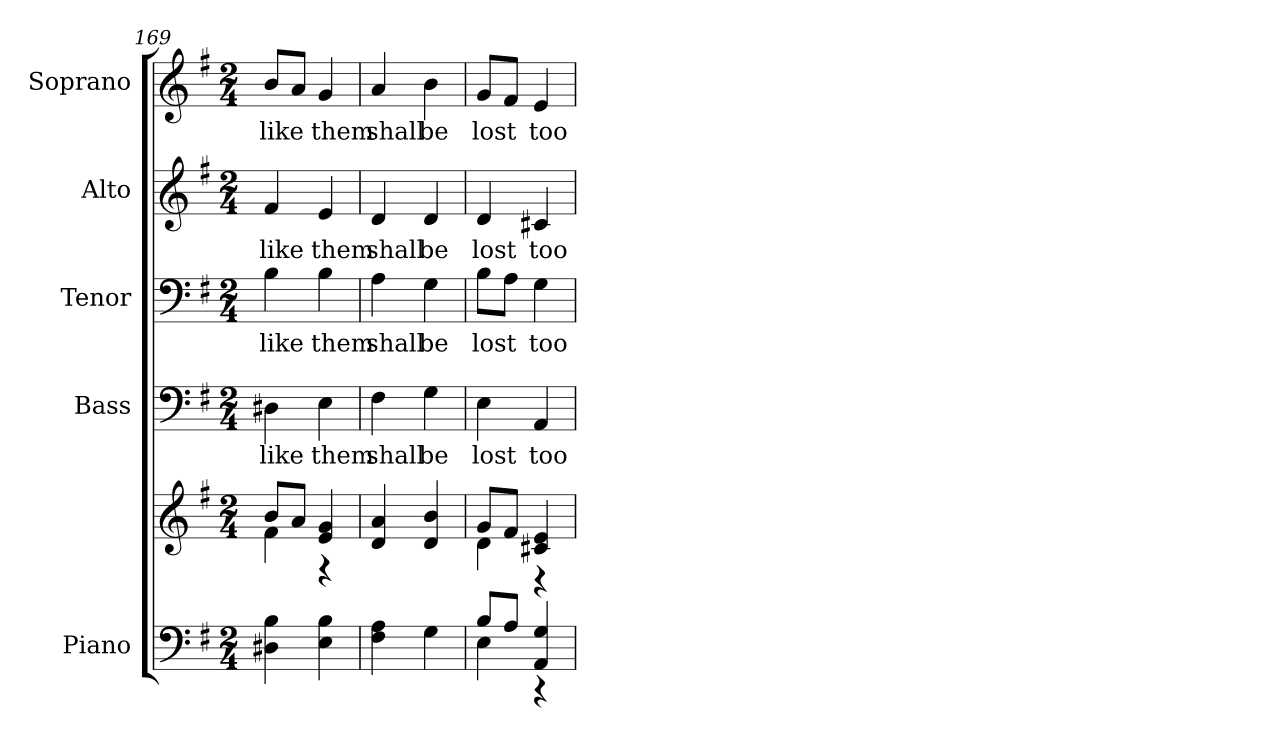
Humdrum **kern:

**kern	**kern	**kern	**text	**kern	**text	**kern	**text	**kern	**text
*part5	*part5	*part4	*part4	*part3	*part3	*part2	*part2	*part1	*part1
*staff6	*staff5	*staff4	*staff4	*staff3	*staff3	*staff2	*staff2	*staff1	*staff1
*I"Piano	*	*I"Bass	*	*I"Tenor	*	*I"Alto	*	*I"Soprano	*
*I'Pno.	*	*I'B.	*	*I'T.	*	*I'A.	*	*I'S.	*
*clefF4	*clefG2	*clefF4	*	*clefF4	*	*clefG2	*	*clefG2	*
*k[f#]	*k[f#]	*k[f#]	*	*k[f#]	*	*k[f#]	*	*k[f#]	*
*G:	*G:	*G:	*	*G:	*	*G:	*	*G:	*
*M2/4	*M2/4	*M2/4	*	*M2/4	*	*M2/4	*	*M2/4	*
=169	=169	=169	=169	=169	=169	=169	=169	=169	=169
*	*^	*	*	*	*	*	*	*	*
!	!	!	!	!LO:LY:b:color=#000000	!	!	!	!	!	!
!	!	!	!	!	!	!LO:LY:b:color=#000000	!	!	!	!
!	!	!	!	!	!	!	!	!LO:LY:b:color=#000000	!	!
!	!	!	!	!	!	!	!	!	!	!LO:LY:b:color=#000000
4D#Xi\ 4Bi	8bi/L	4f#i\	4D#Xi\	like	4Bi\	like	4f#i/	like	8bi/L	like
.	8ai/J	.	.	.	.	.	.	.	8ai/J	.
!	!	!	!	!LO:LY:b:color=#000000	!	!	!	!	!	!
!	!	!	!	!	!	!LO:LY:b:color=#000000	!	!	!	!
!	!	!	!	!	!	!	!	!LO:LY:b:color=#000000	!	!
!	!	!	!	!	!	!	!	!	!	!LO:LY:b:color=#000000
4Ei\ 4Bi	4ei/ 4gi	4r	4Ei\	them	4Bi\	them	4ei/	them	4gi/	them
*	*v	*v	*	*	*	*	*	*	*	*
=170	=170	=170	=170	=170	=170	=170	=170	=170	=170
*	*^	*	*	*	*	*	*	*	*
!	!	!	!	!LO:LY:b:color=#000000	!	!	!	!	!	!
*	*v	*v	*	*	*	*	*	*	*	*
*	*^	*	*	*	*	*	*	*	*
!	!	!	!	!	!	!LO:LY:b:color=#000000	!	!	!	!
*	*v	*v	*	*	*	*	*	*	*	*
*	*^	*	*	*	*	*	*	*	*
!	!	!	!	!	!	!	!	!LO:LY:b:color=#000000	!	!
*	*v	*v	*	*	*	*	*	*	*	*
*	*^	*	*	*	*	*	*	*	*
!	!	!	!	!	!	!	!	!	!	!LO:LY:b:color=#000000
*	*v	*v	*	*	*	*	*	*	*	*
4F#i\ 4Ai	4di/ 4ai	4F#i\	shall	4Ai\	shall	4di/	shall	4ai/	shall
!	!	!	!LO:LY:b:color=#000000	!	!	!	!	!	!
!	!	!	!	!	!LO:LY:b:color=#000000	!	!	!	!
!	!	!	!	!	!	!	!LO:LY:b:color=#000000	!	!
!	!	!	!	!	!	!	!	!	!LO:LY:b:color=#000000
4Gi\	4di/ 4bi	4Gi\	be	4Gi\	be	4di/	be	4bi\	be
=171	=171	=171	=171	=171	=171	=171	=171	=171	=171
*^	*^	*	*	*	*	*	*	*	*
!	!	!	!	!	!LO:LY:b:color=#000000	!	!	!	!	!	!
!	!	!	!	!	!	!	!LO:LY:b:color=#000000	!	!	!	!
!	!	!	!	!	!	!	!	!	!LO:LY:b:color=#000000	!	!
!	!	!	!	!	!	!	!	!	!	!	!LO:LY:b:color=#000000
8Bi/L	4Ei\	8gi/L	4di\	4Ei\	lost	8Bi\L	lost	4di/	lost	8gi/L	lost
8Ai/J	.	8f#i/J	.	.	.	8Ai\J	.	.	.	8f#i/J	.
!	!	!	!	!	!LO:LY:b:color=#000000	!	!	!	!	!	!
!	!	!	!	!	!	!	!LO:LY:b:color=#000000	!	!	!	!
!	!	!	!	!	!	!	!	!	!LO:LY:b:color=#000000	!	!
!	!	!	!	!	!	!	!	!	!	!	!LO:LY:b:color=#000000
4AAi/ 4Gi	4r	4c#Xi/ 4ei	4r	4AAi/	too	4Gi\	too	4c#Xi/	too	4ei/	too
*v	*v	*	*	*	*	*	*	*	*	*	*
*	*v	*v	*	*	*	*	*	*	*	*
=	=	=	=	=	=	=	=	=	=
*-	*-	*-	*-	*-	*-	*-	*-	*-	*-
